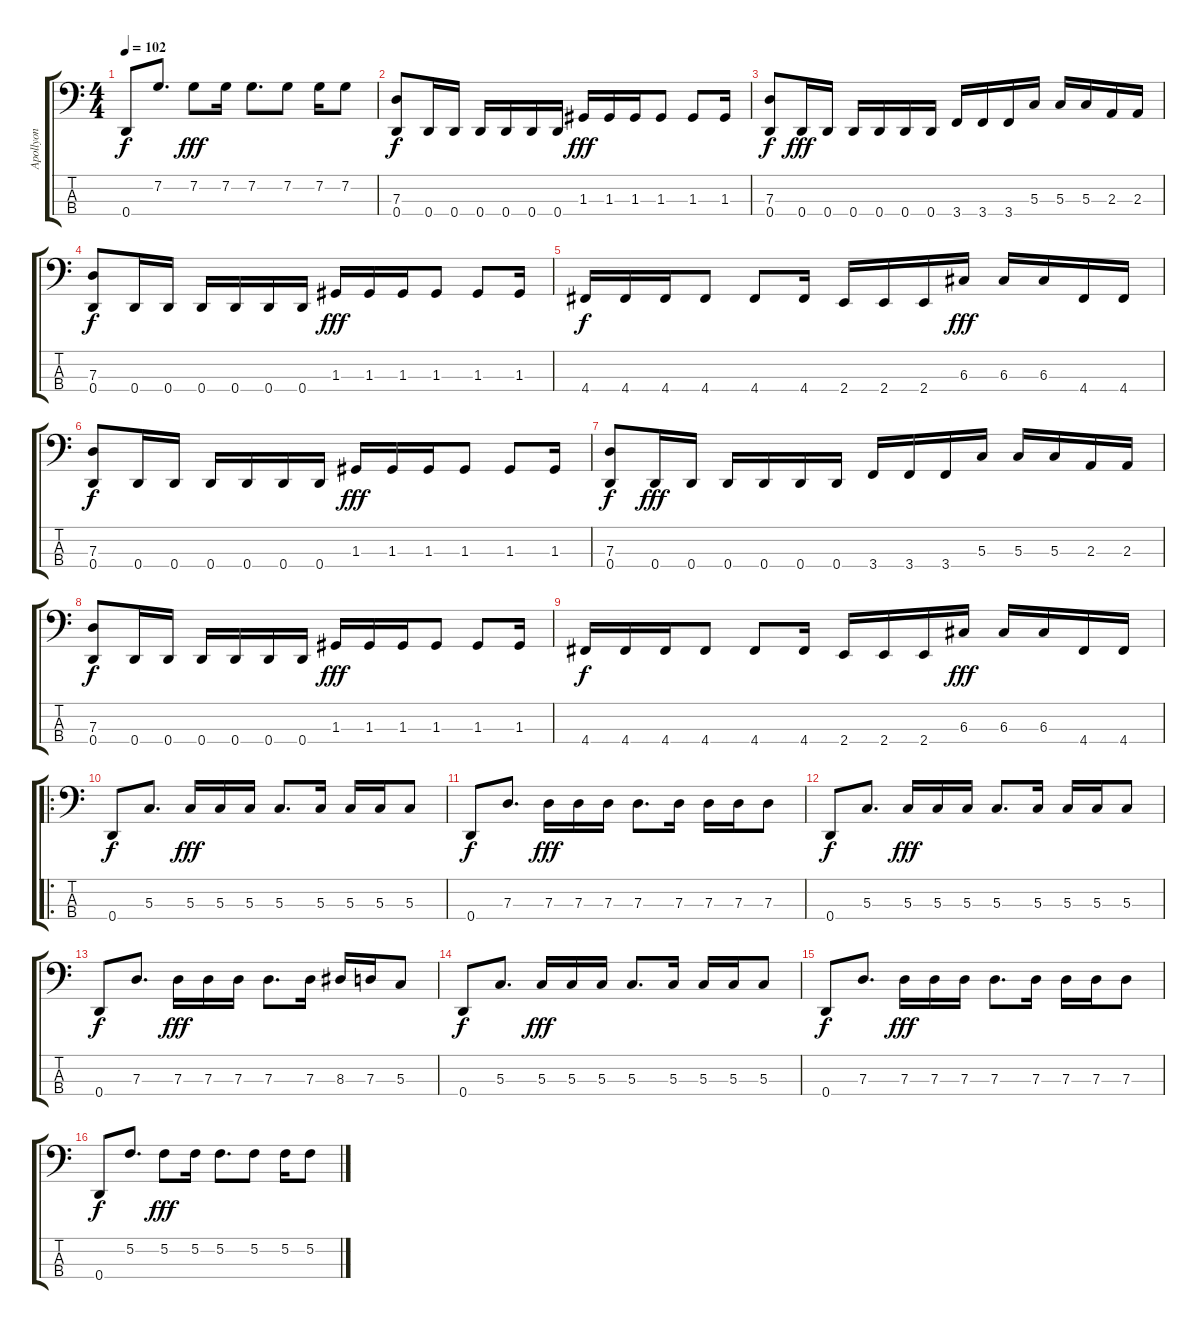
\track ("Apollyon" "Apollyon") {instrument electricbassfinger}
\staff {score tabs}
\tuning (F2 C2 G1 D1) {hide}
\ts (4 4)
\tempo 102
\clef f4
\ks c
0.4.8{dy f} 7.2.8{d} 7.2.8{dy fff} 7.2.16 7.2.8{d} 7.2.8 7.2.16 7.2.8 |
(7.3 0.4).8{dy f} 0.4.16 0.4.16 0.4.16 0.4.16 0.4.16 0.4.16 1.3.16{dy fff} 1.3.16 1.3.16 1.3.8 1.3.8 1.3.16 |
(7.3 0.4).8{dy f} 0.4.16{dy fff} 0.4.16 0.4.16 0.4.16 0.4.16 0.4.16 3.4.16 3.4.16 3.4.16 5.3.16 5.3.16 5.3.16 2.3.16 2.3.16 |
(7.3 0.4).8{dy f} 0.4.16 0.4.16 0.4.16 0.4.16 0.4.16 0.4.16 1.3.16{dy fff} 1.3.16 1.3.16 1.3.8 1.3.8 1.3.16 |
4.4.16{dy f} 4.4.16 4.4.16 4.4.8 4.4.8 4.4.16 2.4.16 2.4.16 2.4.16 6.3.16{dy fff} 6.3.16 6.3.16 4.4.16 4.4.16 |
(7.3 0.4).8{dy f} 0.4.16 0.4.16 0.4.16 0.4.16 0.4.16 0.4.16 1.3.16{dy fff} 1.3.16 1.3.16 1.3.8 1.3.8 1.3.16 |
(7.3 0.4).8{dy f} 0.4.16{dy fff} 0.4.16 0.4.16 0.4.16 0.4.16 0.4.16 3.4.16 3.4.16 3.4.16 5.3.16 5.3.16 5.3.16 2.3.16 2.3.16 |
(7.3 0.4).8{dy f} 0.4.16 0.4.16 0.4.16 0.4.16 0.4.16 0.4.16 1.3.16{dy fff} 1.3.16 1.3.16 1.3.8 1.3.8 1.3.16 |
4.4.16{dy f} 4.4.16 4.4.16 4.4.8 4.4.8 4.4.16 2.4.16 2.4.16 2.4.16 6.3.16{dy fff} 6.3.16 6.3.16 4.4.16 4.4.16 |
\ro
0.4.8{dy f} 5.3.8{d} 5.3.16{dy fff} 5.3.16 5.3.16 5.3.8{d} 5.3.16 5.3.16 5.3.16 5.3.8 |
0.4.8{dy f} 7.3.8{d} 7.3.16{dy fff} 7.3.16 7.3.16 7.3.8{d} 7.3.16 7.3.16 7.3.16 7.3.8 |
0.4.8{dy f} 5.3.8{d} 5.3.16{dy fff} 5.3.16 5.3.16 5.3.8{d} 5.3.16 5.3.16 5.3.16 5.3.8 |
0.4.8{dy f} 7.3.8{d} 7.3.16{dy fff} 7.3.16 7.3.16 7.3.8{d} 7.3.16 8.3.16 7.3.16 5.3.8 |
0.4.8{dy f} 5.3.8{d} 5.3.16{dy fff} 5.3.16 5.3.16 5.3.8{d} 5.3.16 5.3.16 5.3.16 5.3.8 |
0.4.8{dy f} 7.3.8{d} 7.3.16{dy fff} 7.3.16 7.3.16 7.3.8{d} 7.3.16 7.3.16 7.3.16 7.3.8 |
0.4.8{dy f} 5.2.8{d} 5.2.8{dy fff} 5.2.16 5.2.8{d} 5.2.8 5.2.16 5.2.8
